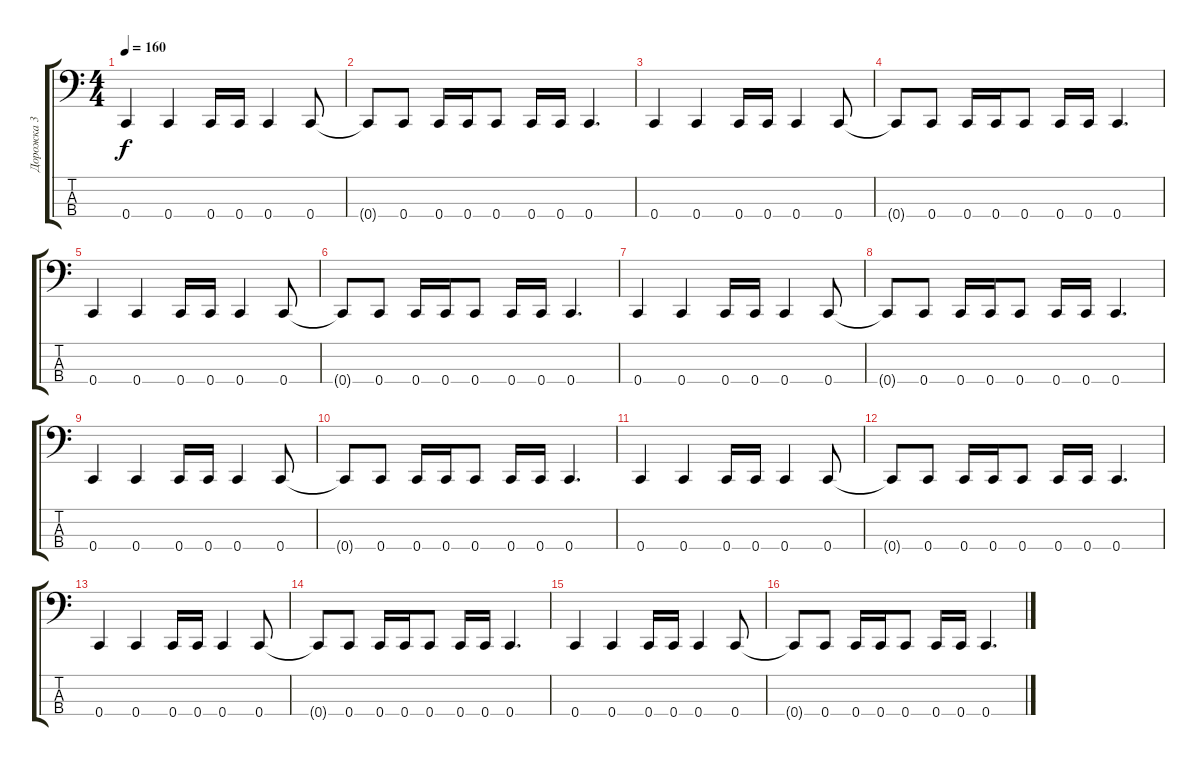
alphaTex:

\track ("Дорожка 3" "Дорожка 3") {instrument electricbassfinger}
\staff {score tabs}
\tuning (F2 C2 G1 C1) {hide}
\ts (4 4)
\tempo 160
\clef f4
\ks c
0.4.4{dy f} 0.4.4 0.4.16 0.4.16 0.4.4 0.4.8 |
0.4{t}.8 0.4.8 0.4.16 0.4.16 0.4.8 0.4.16 0.4.16 0.4.4{d} |
0.4.4 0.4.4 0.4.16 0.4.16 0.4.4 0.4.8 |
0.4{t}.8 0.4.8 0.4.16 0.4.16 0.4.8 0.4.16 0.4.16 0.4.4{d} |
0.4.4 0.4.4 0.4.16 0.4.16 0.4.4 0.4.8 |
0.4{t}.8 0.4.8 0.4.16 0.4.16 0.4.8 0.4.16 0.4.16 0.4.4{d} |
0.4.4 0.4.4 0.4.16 0.4.16 0.4.4 0.4.8 |
0.4{t}.8 0.4.8 0.4.16 0.4.16 0.4.8 0.4.16 0.4.16 0.4.4{d} |
0.4.4 0.4.4 0.4.16 0.4.16 0.4.4 0.4.8 |
0.4{t}.8 0.4.8 0.4.16 0.4.16 0.4.8 0.4.16 0.4.16 0.4.4{d} |
0.4.4 0.4.4 0.4.16 0.4.16 0.4.4 0.4.8 |
0.4{t}.8 0.4.8 0.4.16 0.4.16 0.4.8 0.4.16 0.4.16 0.4.4{d} |
0.4.4 0.4.4 0.4.16 0.4.16 0.4.4 0.4.8 |
0.4{t}.8 0.4.8 0.4.16 0.4.16 0.4.8 0.4.16 0.4.16 0.4.4{d} |
0.4.4 0.4.4 0.4.16 0.4.16 0.4.4 0.4.8 |
0.4{t}.8 0.4.8 0.4.16 0.4.16 0.4.8 0.4.16 0.4.16 0.4.4{d}
